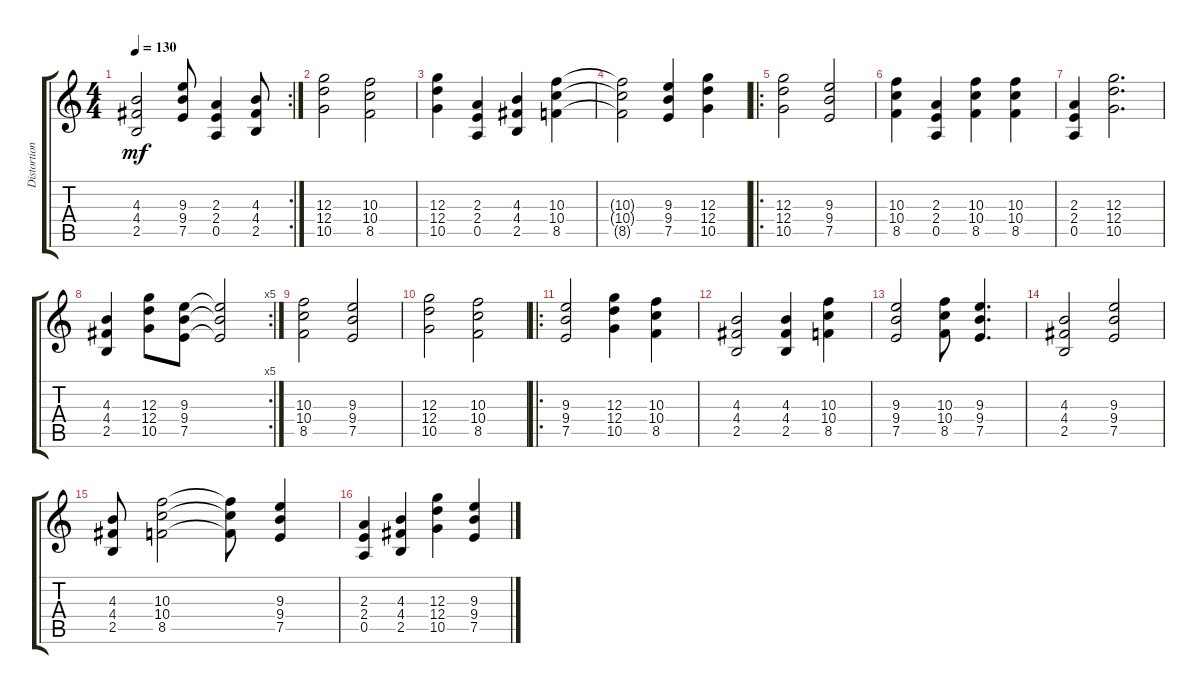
\track ("Distortion Guitar" "Distortion") {instrument distortionguitar}
\staff {score tabs}
\tuning (E4 B3 G3 D3 A2 E2) {hide}
\rc 2
\ts (4 4)
\tempo 130
\clef g2
\ks c
(4.3 4.4 2.5).2{dy mf} (9.3 9.4 7.5).8 (2.3 2.4 0.5).4 (4.3 4.4 2.5).8 |
(12.3 12.4 10.5).2 (10.3 10.4 8.5).2 |
(12.3 12.4 10.5).4 (2.3 2.4 0.5).4 (4.3 4.4 2.5).4 (10.3 10.4 8.5).4 |
(10.3{t} 10.4{t} 8.5{t}).2 (9.3 9.4 7.5).4 (12.3 12.4 10.5).4 |
\ro
(12.3 12.4 10.5).2 (9.3 9.4 7.5).2 |
(10.3 10.4 8.5).4 (2.3 2.4 0.5).4 (10.3 10.4 8.5).4 (10.3 10.4 8.5).4 |
(2.3 2.4 0.5).4 (12.3 12.4 10.5).2{d} |
\rc 5
(4.3 4.4 2.5).4 (12.3 12.4 10.5).8 (9.3 9.4 7.5).8 (9.3{t} 9.4{t} 7.5{t}).2 |
(10.3 10.4 8.5).2 (9.3 9.4 7.5).2 |
(12.3 12.4 10.5).2 (10.3 10.4 8.5).2 |
\ro
(9.3 9.4 7.5).2 (12.3 12.4 10.5).4 (10.3 10.4 8.5).4 |
(4.3 4.4 2.5).2 (4.3 4.4 2.5).4 (10.3 10.4 8.5).4 |
(9.3 9.4 7.5).2 (10.3 10.4 8.5).8 (9.3 9.4 7.5).4{d} |
(4.3 4.4 2.5).2 (9.3 9.4 7.5).2 |
(4.3 4.4 2.5).8 (10.3 10.4 8.5).2 (10.3{t} 10.4{t} 8.5{t}).8 (9.3 9.4 7.5).4 |
(2.3 2.4 0.5).4 (4.3 4.4 2.5).4 (12.3 12.4 10.5).4 (9.3 9.4 7.5).4
